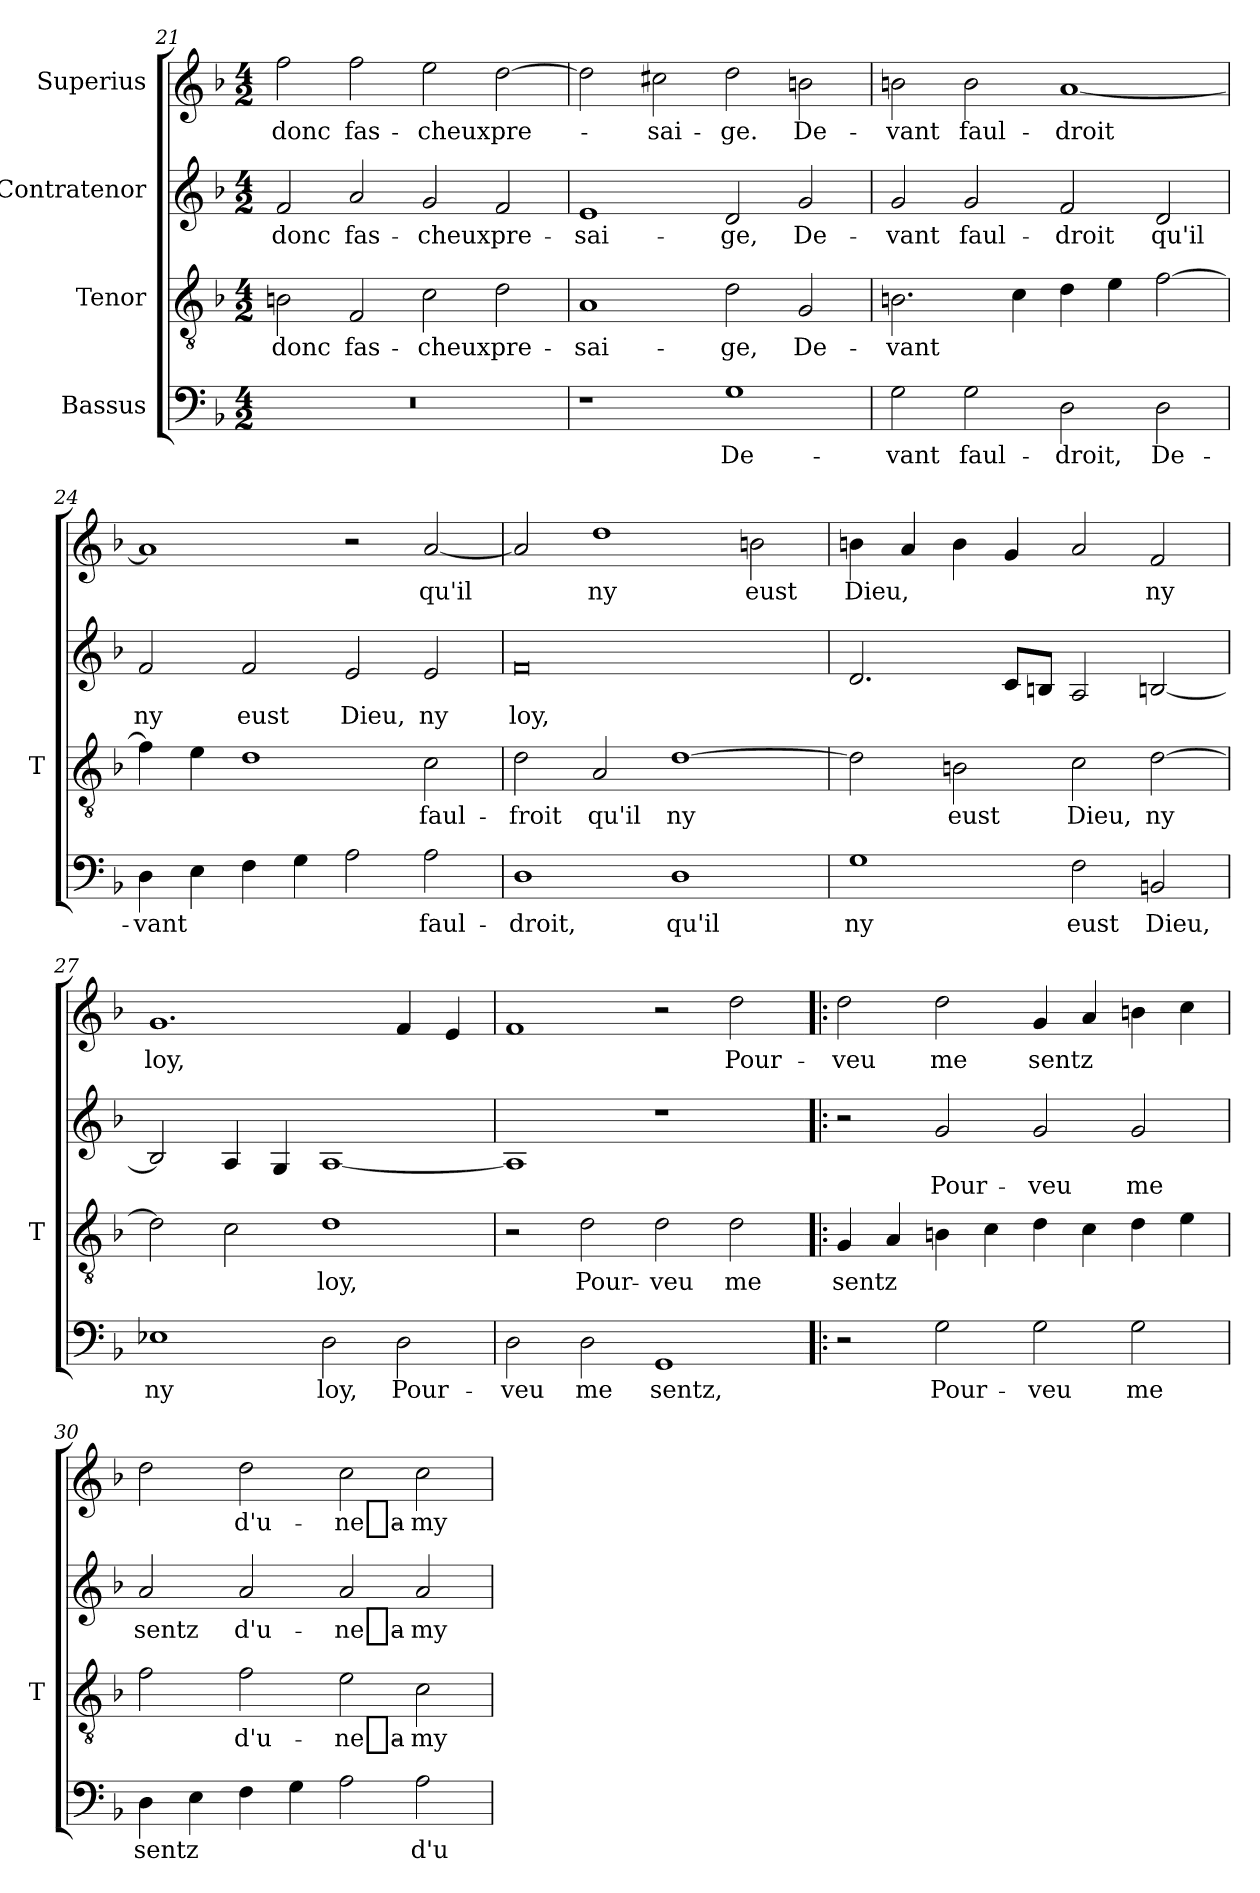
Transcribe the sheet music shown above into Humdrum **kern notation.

**kern	**text	**kern	**text	**kern	**text	**kern	**text
*part4	*part4	*part3	*part3	*part2	*part2	*part1	*part1
*staff4	*staff4	*staff3	*staff3	*staff2	*staff2	*staff1	*staff1
*I"Bassus	*	*I"Tenor	*	*I"Contratenor	*	*I"Superius	*
*	*	*I'T	*	*	*	*	*
*clefF4	*	*clefGv2	*	*clefG2	*	*clefG2	*
*k[b-]	*	*k[b-]	*	*k[b-]	*	*k[b-]	*
*M4/2	*	*M4/2	*	*M4/2	*	*M4/2	*
=21	=21	=21	=21	=21	=21	=21	=21
0r	.	2Bn	-donc	2f	-donc	2ff	-donc
.	.	2F	fas-	2a	fas-	2ff	fas-
.	.	2c	-cheux	2g	-cheux	2ee	-cheux
.	.	2d	pre-	2f	pre-	[2dd	pre-
=22	=22	=22	=22	=22	=22	=22	=22
1r	.	1A	sai-	1e	sai-	2dd]	.
.	.	.	.	.	.	2cc#X	sai-
1G	De-	2d	-ge,	2d	-ge,	2dd	-ge.
.	.	2G	De-	2g	De-	2b	De-
=23	=23	=23	=23	=23	=23	=23	=23
2G	-vant	2.Bn	-vant	2g	-vant	2b	-vant
2G	faul-	.	.	2g	faul-	2b	faul-
.	.	4c	.	.	.	.	.
2D	-droit,	4d	.	2f	-droit	[1a	-droit
.	.	4e	.	.	.	.	.
2D	De-	[2f	.	2d	-qu'il	.	.
=24	=24	=24	=24	=24	=24	=24	=24
4D	-vant	4f]	.	2f	-ny	1a]	.
4E	.	4e	.	.	.	.	.
4F	.	1d	.	2f	-eust	.	.
4G	.	.	.	.	.	.	.
2A	.	.	.	2e	-Dieu,	2r	.
2A	faul-	2c	faul-	2e	-ny	[2a	-qu'il
=25	=25	=25	=25	=25	=25	=25	=25
1D	-droit,	2d	-froit	0f	-loy,	2a]	.
.	.	2A	-qu'il	.	.	1dd	-ny
1D	-qu'il	[1d	-ny	.	.	.	.
.	.	.	.	.	.	2b	-eust
=26	=26	=26	=26	=26	=26	=26	=26
1G	-ny	2d]	.	2.d	.	4b	-Dieu,
.	.	.	.	.	.	4a	.
.	.	2Bn	-eust	.	.	4b	.
.	.	.	.	8cL	.	4g	.
.	.	.	.	8BnJ	.	.	.
2F	-eust	2c	-Dieu,	2A	.	2a	.
2BB	-Dieu,	[2d	-ny	[2Bn	.	2f	-ny
=27	=27	=27	=27	=27	=27	=27	=27
1E-X	-ny	2d]	.	2B]	.	1.g	-loy,
.	.	2c	.	4A	.	.	.
.	.	.	.	4G	.	.	.
2D	-loy,	1d	-loy,	[1A	.	.	.
2D	Pour-	.	.	.	.	4f	.
.	.	.	.	.	.	4e	.
=28	=28	=28	=28	=28	=28	=28	=28
2D	-veu	2r	.	1A]	.	1f	.
2D	-me	2d	Pour-	.	.	.	.
1GG	-sentz,	2d	-veu	1r	.	2r	.
.	.	2d	-me	.	.	2dd	Pour-
=29!|:	=29!|:	=29!|:	=29!|:	=29!|:	=29!|:	=29!|:	=29!|:
2r	.	4G	-sentz	2r	.	2dd	-veu
.	.	4A	.	.	.	.	.
2G	Pour-	4Bn	.	2g	Pour-	2dd	-me
.	.	4c	.	.	.	.	.
2G	-veu	4d	.	2g	-veu	4g	-sentz
.	.	4c	.	.	.	4a	.
2G	-me	4d	.	2g	-me	4b	.
.	.	4e	.	.	.	4cc	.
=30	=30	=30	=30	=30	=30	=30	=30
4D	-sentz	2f	.	2a	-sentz	2dd	.
4E	.	.	.	.	.	.	.
4F	.	2f	d'u-	2a	d'u-	2dd	d'u-
4G	.	.	.	.	.	.	.
2A	.	2e	ne_a-	2a	ne_a-	2cc	ne_a-
2A	d'u-	2c	my-	2a	my-	2cc	my-
=	=	=	=	=	=	=	=
*-	*-	*-	*-	*-	*-	*-	*-
